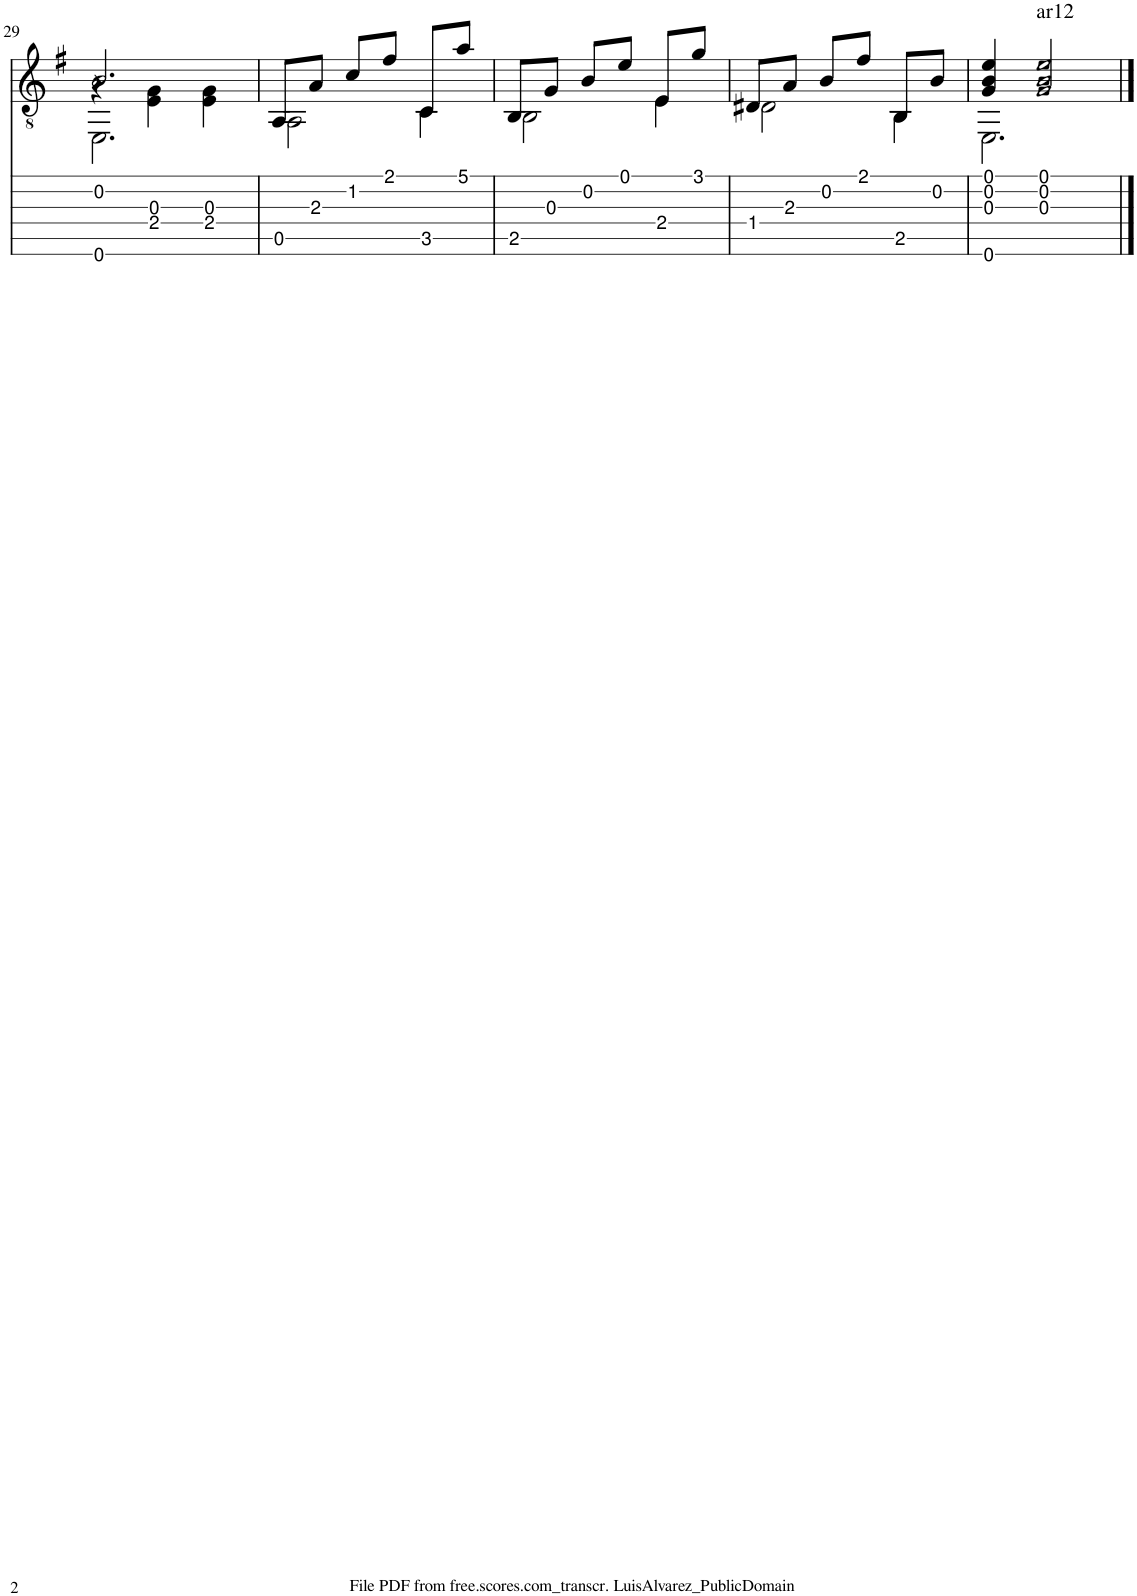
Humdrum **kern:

**kern	**kern
*part1	*part1
*staff2	*staff1
*I"Guitar	*
*I'Guit.	*
!!LO:PB:g=z
*	*clefGv2
*k[f#]	*k[f#]
*M3/4	*M3/4
=29	=29
*^	*^
*	*^	*	*^
2.B	4r	2.EE	2.B/	4r	2.EE\
.	4E 4G	.	.	4E\ 4G\	.
.	4E 4G	.	.	4E\ 4G\	.
*	*v	*v	*	*	*
*	*	*	*v	*v
=30	=30	=30	=30
8AAL	2AA	8AA/L	2AA\
8AJ	.	8A/J	.
8cL	.	8c/L	.
8f#J	.	8f#/J	.
8CL	4C	8C/L	4C\
8aJ	.	8a/J	.
=31	=31	=31	=31
8BBL	2BB	8BB/L	2BB\
8GJ	.	8G/J	.
8BL	.	8B/L	.
8eJ	.	8e/J	.
8EL	4E	8E/L	4E\
8gJ	.	8g/J	.
=32	=32	=32	=32
8D#L	2D#	8D#X/L	2D#\
8AJ	.	8A/J	.
8BL	.	8B/L	.
8f#J	.	8f#/J	.
8BBL	4BB	8BB/L	4BB\
8BJ	.	8B/J	.
=33	=33	=33	=33
4G 4B 4e	2.EE	4G/ 4B/ 4e/	2.EE\
!	!	!LO:TX:a:t=ar12	!
!LO:N:n=1:head=diamond	!	!	!
!LO:N:n=2:head=diamond	!	!	!
!LO:N:n=3:head=diamond	!	!LO:N:n=1:head=diamond	!
!	!	!LO:N:n=2:head=diamond	!
!	!	!LO:N:n=3:head=diamond	!
2G 2B 2e	.	2G/ 2B/ 2e/	.
*v	*v	*	*
*	*v	*v
==	==
*-	*-
